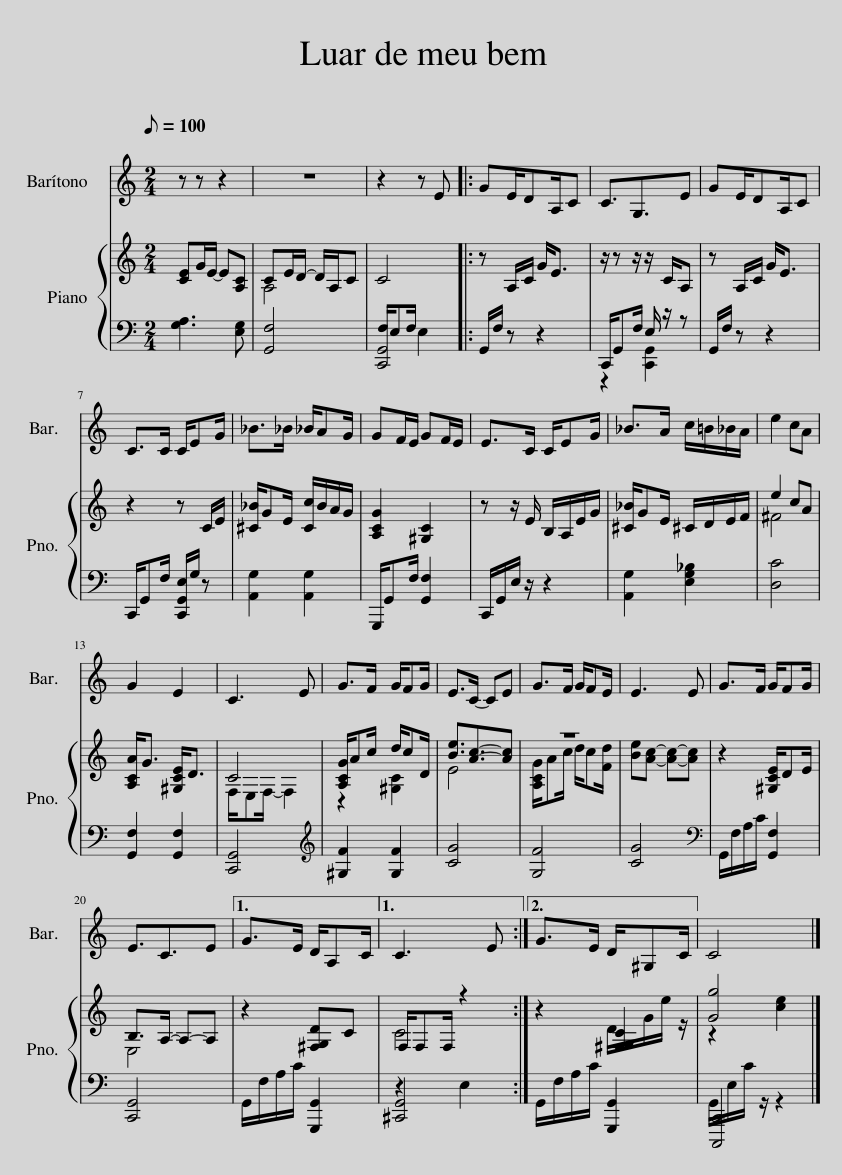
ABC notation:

X:1
%%score 1 { ( 2 4 ) | ( 3 5 ) }
L:1/8
Q:1/8=100
M:2/4
I:linebreak $
K:C
V:1 treble
V:2 treble
V:4 treble
V:3 bass
V:5 bass
V:1
 z z z2 | z4 | z2 z E |: GE/DA,/C | C3/2G,3/2E | %5
 GE/DA,/C |$ C>C C/EG/ | _B>_B _B/AG/ | GF/E/ GF/E/ | E>C C/EG/ | %10
 _B>A c/=B/_B/A/ | e2 cA |$ G2 E2 | C3 E | G>F G/FG/ | %15
 E>C- CE | G>F G/FE/ | E3 E | G>F G/FG/ |$ E3/2C3/2E |1 %20
 G>E D/A,C/ ||1 C3 E :|2 G>E D/^G,C/ || C4 |] %24
V:2
 [CE]G/E/- E[A,C] | CE/D/- D/A,/C | C4 |: z A,/C/ G<E | z/ z z/ z/ C/A, | %5
 z A,/C/ G<E |$ z2 z C/E/ | [^C_B]/GE/ [Cc]/B/A/G/ | [A,CG]2 [^G,C]2 | z z/ E/ B,/A,/E/G/ | %10
 [^C_B]/GE/ ^C/D/E/F/ | e2 cA |$ [A,CA]<G [^G,CE]<D | C4 | [A,CG]/Ac/ d/cD/ | %15
 [Be]3/2[Ac]3/2-[Ac] | z4 | [Be][Ac]- [Ac]-[Ac] | z2 [^G,CE]/DE/ |$ B,>A,- A,-A, |1 %20
 z2 [^F,G,D]C ||1 F,/F,F,/ z2 :|2 z2 [^F,G,C]2 || [Gg]4 |] %24
V:3
 [G,A,]3 [E,G,] | [G,,F,]4 | [C,,G,,]4 |: G,,/F,/ z z2 | C,,/G,,F,/ E,/ z/ z | %5
 G,,/F,/ z z2 |$ C,,/G,,F,/ [C,,G,,E,]/G,/ z | [A,,G,]2 [A,,G,]2 | G,,,/G,,F,/ [G,,F,]2 | C,,/G,,/E,/ z/ z2 | %10
 [A,,G,]2 [E,G,_B,]2 | [D,C]4 |$ [G,,F,]2 [G,,F,]2 | [C,,G,,]4 |[K:treble] [^G,F]2 [G,F]2 | %15
 [CG]4 | [G,F]4 | [CG]4 |[K:bass] G,,/F,/A,/C/ [G,,F,]2 |$ [C,,G,,]4 |1 %20
 G,,/F,/A,/C/ [G,,,G,,]2 ||1 [^C,,G,,]4 :|2 G,,/F,/A,/C/ [G,,,G,,]2 || [C,,,C,,]4 |] %24
V:4
 x4 | A,4 | x4 |: x4 | x4 | %5
 x4 |$ x4 | x4 | x4 | x4 | %10
 x4 | ^F4 |$ x4 | F,/E,F,/- F,2 | z2 [^G,C]2 | %15
 E4 | [A,CG]/Ac/ d/c[Fd]/ | x4 | x4 |$ E,4 |1 %20
 x4 ||1 C4 :|2 x2 D/G/e/ z/ || z2 [ce]2 |] %24
V:5
 x4 | x4 | F,/E,F,/ E,2 |: x4 | z2 [C,,G,,]2 | %5
 x4 |$ x4 | x4 | x4 | x4 | %10
 x4 | x4 |$ x4 | x4 |[K:treble] x4 | %15
 x4 | x4 | x4 |[K:bass] x4 |$ x4 |1 %20
 x4 ||1 z2 E,2 :|2 x4 || G,,/E,/C/ z/ z2 |] %24
